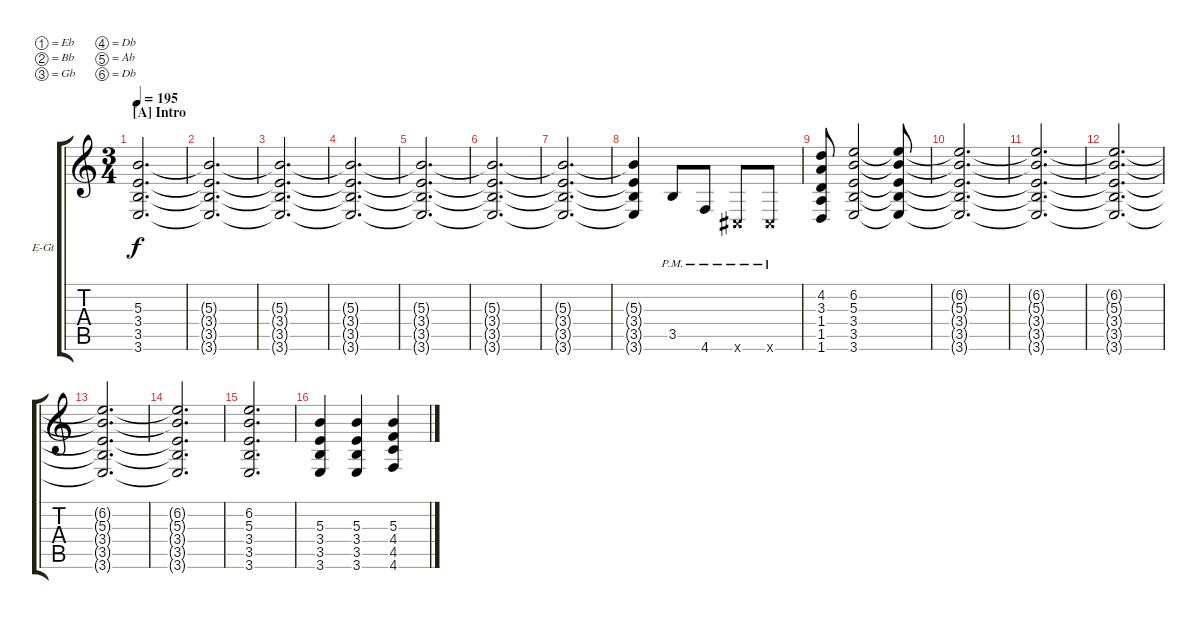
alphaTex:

\bracketExtendMode groupsimilarinstruments
\firstSystemTrackNameOrientation horizontal
\otherSystemsTrackNameOrientation horizontal
\track ("Electric Guitar 2" "E-Gt") {instrument distortionguitar}
\staff {score tabs}
\tuning (Eb4 Bb3 Gb3 Db3 Ab2 Db2)
\ts (3 4)
\section ("A" "Intro")
\tempo 195
\clef g2
\ks c
(3.6 3.5 3.4 5.3).2{d dy f instrument distortionguitar} |
(3.6{t} 3.5{t} 3.4{t} 5.3{t}).2{d} |
(3.6{t} 3.5{t} 3.4{t} 5.3{t}).2{d} |
(5.3{t} 3.4{t} 3.5{t} 3.6{t}).2{d} |
(5.3{t} 3.4{t} 3.5{t} 3.6{t}).2{d} |
(3.6{t} 3.5{t} 3.4{t} 5.3{t}).2{d} |
(5.3{t} 3.4{t} 3.5{t} 3.6{t}).2{d} |
(3.6{t} 3.5{t} 3.4{t} 5.3{t}).4 3.5{pm}.8 4.6{pm}.8 0.6{pm x}.8 0.6{pm x}.8 |
(1.6 1.5 1.4 3.3 4.2).8 (3.6 3.5 3.4 5.3 6.2).2 (3.6{t} 3.5{t} 3.4{t} 5.3{t} 6.2{t}).8 |
(3.6{t} 3.5{t} 3.4{t} 5.3{t} 6.2{t}).2{d} |
(3.6{t} 3.5{t} 3.4{t} 5.3{t} 6.2{t}).2{d} |
(5.3{t} 3.4{t} 3.5{t} 3.6{t} 6.2{t}).2{d} |
(5.3{t} 3.4{t} 3.5{t} 3.6{t} 6.2{t}).2{d} |
(3.6{t} 3.5{t} 3.4{t} 5.3{t} 6.2{t}).2{d} |
(5.3 3.4 3.5 3.6 6.2).2{d} |
(3.6 3.5 3.4 5.3).4 (3.6 3.5 3.4 5.3).4 (4.6 4.5 4.4 5.3).4
